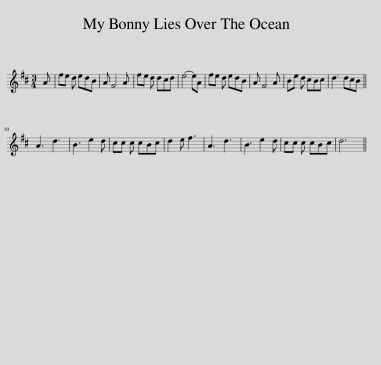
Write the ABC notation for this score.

X:1
L:1/8
M:3/4
I:linebreak $
K:D
V:1 treble
V:1
 A | fe d edB | A F4 A | fe d dcd | (e4 e)A | %5
 fe d edB | A F4 A | Be d cBc | d3 dcB ||$ A3 d3 | %10
 B3 e2 d | cc c cBc | d2 e f3 | A3 d3 | B3 e2 d | %15
 cc c cBc | d6 || %17
